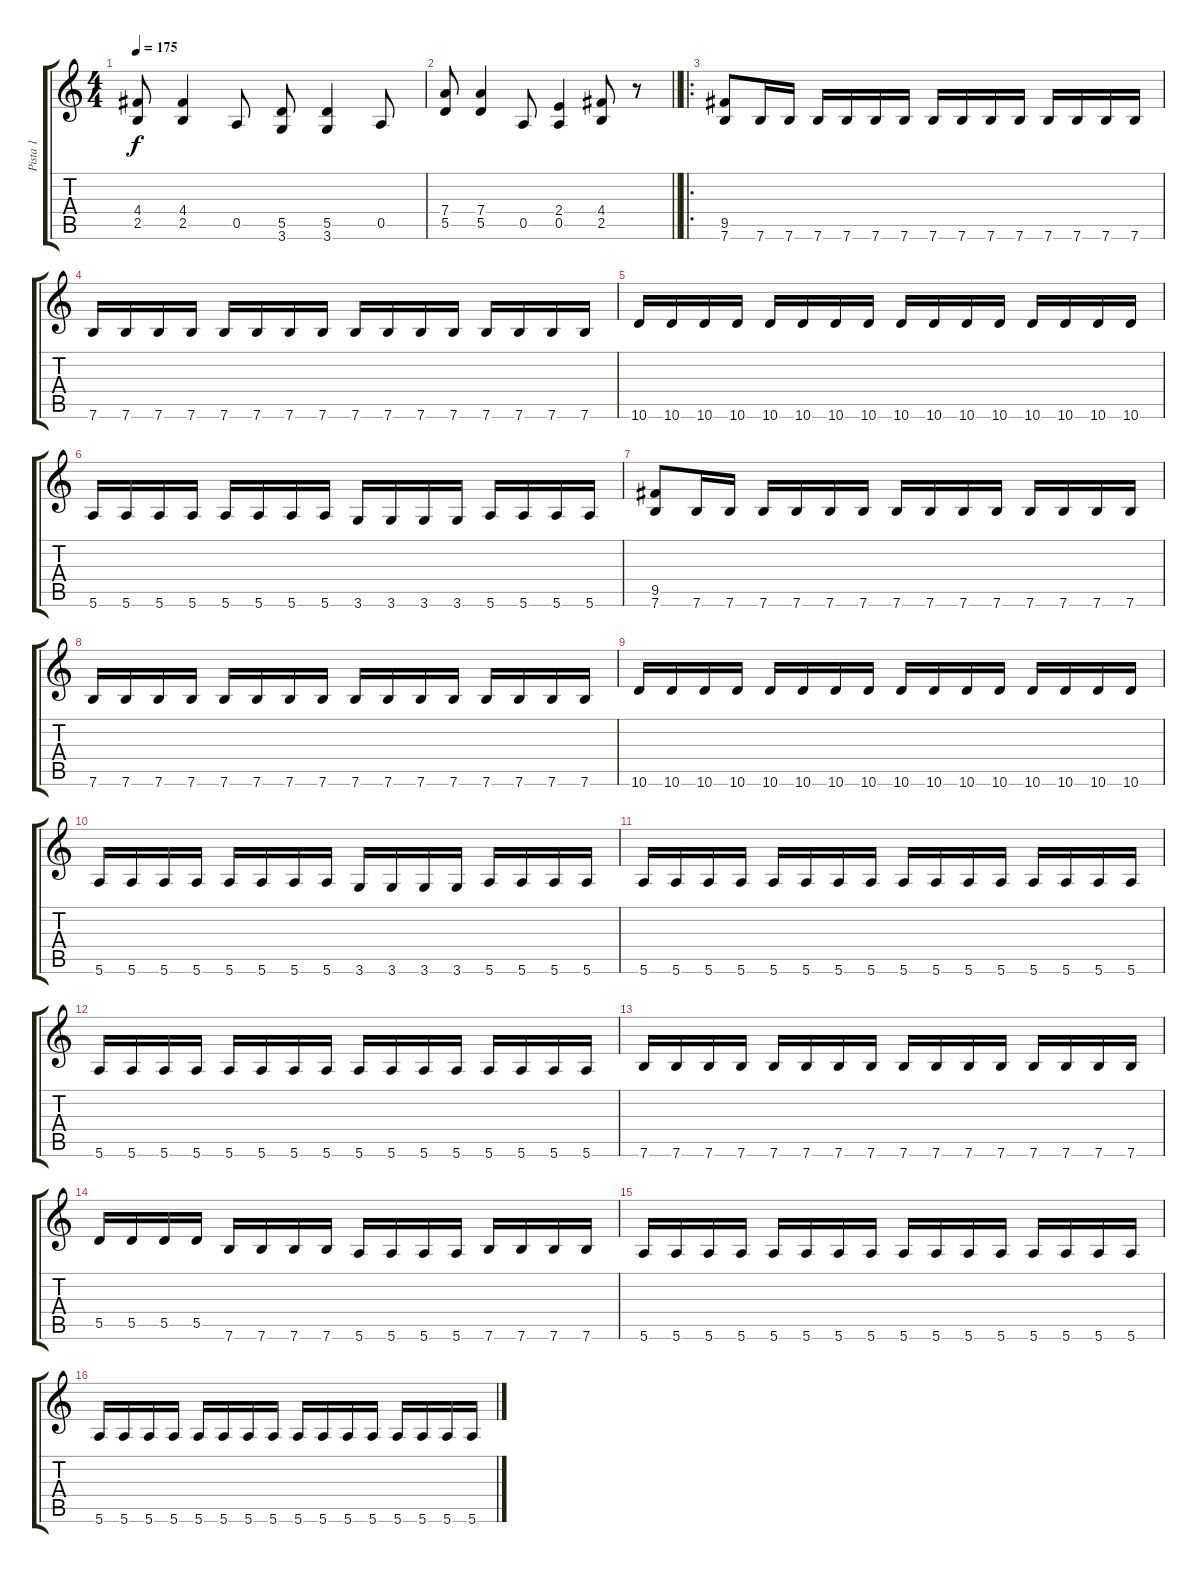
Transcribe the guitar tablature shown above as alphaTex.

\track ("Pista 1" "Pista 1") {instrument distortionguitar}
\staff {score tabs}
\tuning (E4 B3 G3 D3 A2 E2) {hide}
\ts (4 4)
\tempo 175
\clef g2
\ks c
(4.4 2.5).8{dy f} (4.4 2.5).4 0.5.8 (5.5 3.6).8 (5.5 3.6).4 0.5.8 |
\barLineRight lightlight
(7.4 5.5).8 (7.4 5.5).4 0.5.8 (2.4 0.5).4 (4.4 2.5).8 r.8 |
\ro
(9.5 7.6).8 7.6.16 7.6.16 7.6.16 7.6.16 7.6.16 7.6.16 7.6.16 7.6.16 7.6.16 7.6.16 7.6.16 7.6.16 7.6.16 7.6.16 |
7.6.16 7.6.16 7.6.16 7.6.16 7.6.16 7.6.16 7.6.16 7.6.16 7.6.16 7.6.16 7.6.16 7.6.16 7.6.16 7.6.16 7.6.16 7.6.16 |
10.6.16 10.6.16 10.6.16 10.6.16 10.6.16 10.6.16 10.6.16 10.6.16 10.6.16 10.6.16 10.6.16 10.6.16 10.6.16 10.6.16 10.6.16 10.6.16 |
5.6.16 5.6.16 5.6.16 5.6.16 5.6.16 5.6.16 5.6.16 5.6.16 3.6.16 3.6.16 3.6.16 3.6.16 5.6.16 5.6.16 5.6.16 5.6.16 |
(9.5 7.6).8 7.6.16 7.6.16 7.6.16 7.6.16 7.6.16 7.6.16 7.6.16 7.6.16 7.6.16 7.6.16 7.6.16 7.6.16 7.6.16 7.6.16 |
7.6.16 7.6.16 7.6.16 7.6.16 7.6.16 7.6.16 7.6.16 7.6.16 7.6.16 7.6.16 7.6.16 7.6.16 7.6.16 7.6.16 7.6.16 7.6.16 |
10.6.16 10.6.16 10.6.16 10.6.16 10.6.16 10.6.16 10.6.16 10.6.16 10.6.16 10.6.16 10.6.16 10.6.16 10.6.16 10.6.16 10.6.16 10.6.16 |
5.6.16 5.6.16 5.6.16 5.6.16 5.6.16 5.6.16 5.6.16 5.6.16 3.6.16 3.6.16 3.6.16 3.6.16 5.6.16 5.6.16 5.6.16 5.6.16 |
5.6.16 5.6.16 5.6.16 5.6.16 5.6.16 5.6.16 5.6.16 5.6.16 5.6.16 5.6.16 5.6.16 5.6.16 5.6.16 5.6.16 5.6.16 5.6.16 |
5.6.16 5.6.16 5.6.16 5.6.16 5.6.16 5.6.16 5.6.16 5.6.16 5.6.16 5.6.16 5.6.16 5.6.16 5.6.16 5.6.16 5.6.16 5.6.16 |
7.6.16 7.6.16 7.6.16 7.6.16 7.6.16 7.6.16 7.6.16 7.6.16 7.6.16 7.6.16 7.6.16 7.6.16 7.6.16 7.6.16 7.6.16 7.6.16 |
5.5.16 5.5.16 5.5.16 5.5.16 7.6.16 7.6.16 7.6.16 7.6.16 5.6.16 5.6.16 5.6.16 5.6.16 7.6.16 7.6.16 7.6.16 7.6.16 |
5.6.16 5.6.16 5.6.16 5.6.16 5.6.16 5.6.16 5.6.16 5.6.16 5.6.16 5.6.16 5.6.16 5.6.16 5.6.16 5.6.16 5.6.16 5.6.16 |
5.6.16 5.6.16 5.6.16 5.6.16 5.6.16 5.6.16 5.6.16 5.6.16 5.6.16 5.6.16 5.6.16 5.6.16 5.6.16 5.6.16 5.6.16 5.6.16
